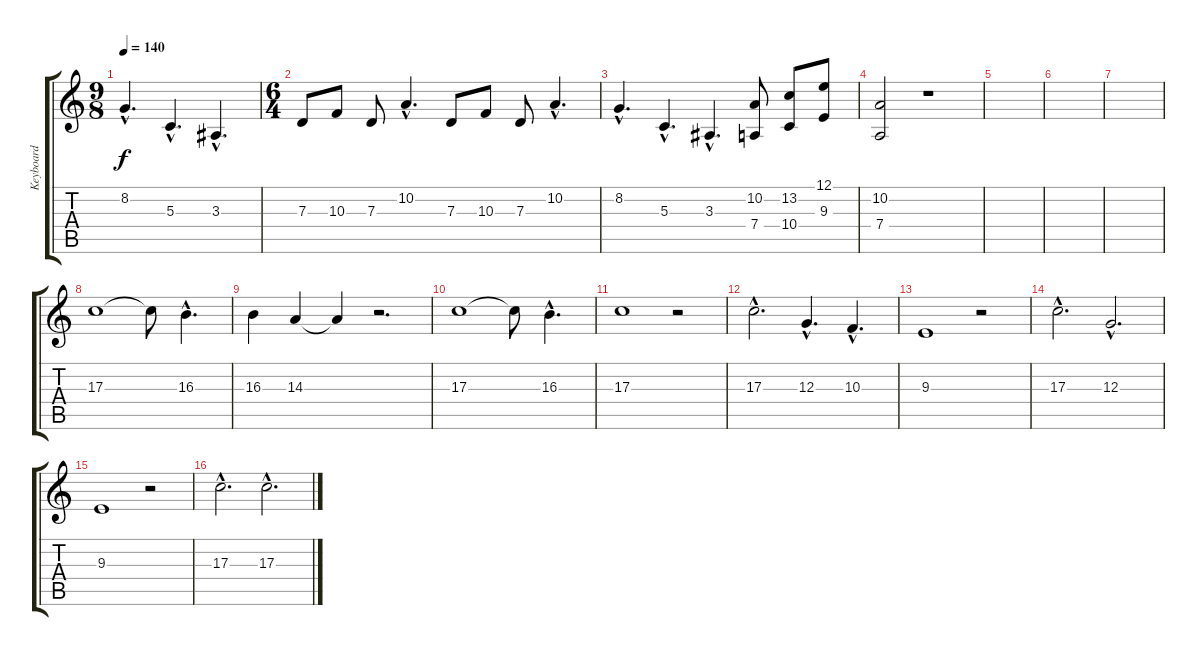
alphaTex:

\track ("Keyboard" "Keyboard") {instrument brasssection}
\staff {score tabs}
\tuning (E4 B3 G3 D3 A2 E2) {hide}
\ts (9 8)
\tempo 140
\clef g2
\ks c
8.2{hac}.4{d dy f instrument choiraahs} 5.3{hac}.4{d} 3.3{hac}.4{d} |
\ts (6 4)
7.3.8{volume 12 instrument fx5brightness} 10.3.8 7.3.8 10.2{hac}.4{d} 7.3.8 10.3.8 7.3.8 10.2{hac}.4{d} |
8.2{hac}.4{d instrument choiraahs} 5.3{hac}.4{d} 3.3{hac}.4{d} (10.2 7.4).8{volume 16 instrument harpsichord} (13.2 10.4).8 (12.1 9.3).8 |
(10.2 7.4).2 r.1 |
|
|
|
17.3.1{volume 14 instrument brasssection} 17.3{t}.8 16.3{hac}.4{d} |
16.3.4 14.3.4 14.3{t}.4 r.2{d} |
17.3.1 17.3{t}.8 16.3{hac}.4{d} |
17.3.1 r.2 |
17.3{hac}.2{d} 12.3{hac}.4{d} 10.3{hac}.4{d} |
9.3.1 r.2 |
17.3{hac}.2{d} 12.3{hac}.2{d} |
9.3.1 r.2 |
17.3{hac}.2{d} 17.3{hac}.2{d}
